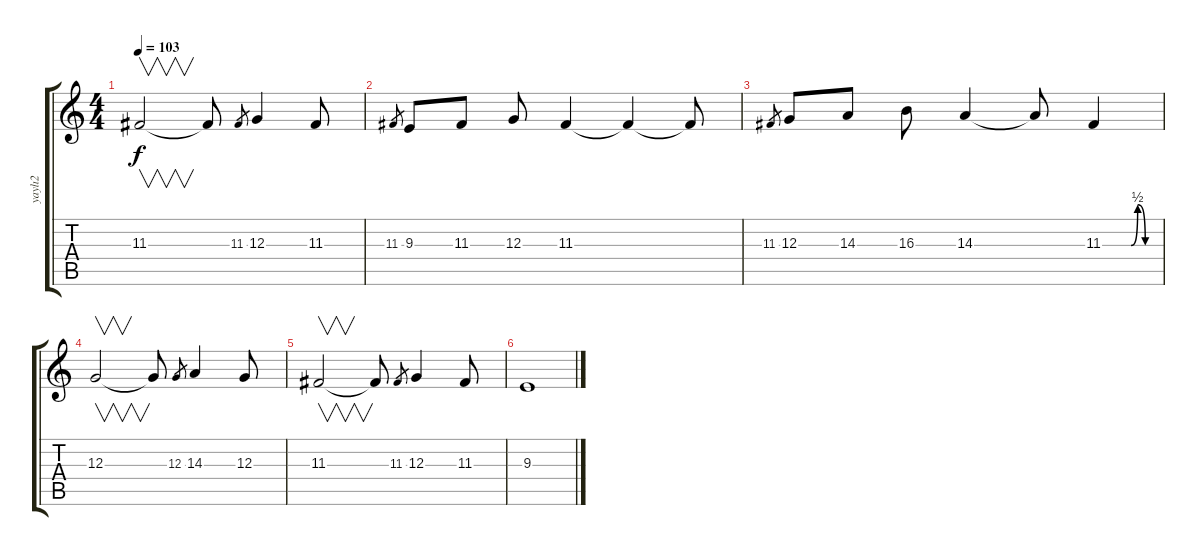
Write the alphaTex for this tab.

\track ("yaylı2" "yaylı2") {instrument violin}
\staff {score tabs}
\tuning (E4 B3 G3 D3 A2 E2) {hide}
\ts (4 4)
\tempo 103
\clef g2
\ks c
11.3.2{v dy f} 11.3{t}.8 11.3.8{gr} 12.3.4 11.3.8 |
11.3.8{gr} 9.3.8 11.3.8 12.3.8 11.3.4 11.3{t}.4 11.3{t}.8 |
11.3.8{gr} 12.3.8 14.3.8 16.3.8 14.3.4 14.3{t}.8 11.3{be (custom 0 0 15 0 30 0 37 2 45 0 60 0)}.4 |
12.3.2{v} 12.3{t}.8 12.3.8{gr} 14.3.4 12.3.8 |
11.3.2{v} 11.3{t}.8 11.3.8{gr} 12.3.4 11.3.8 |
9.3.1
